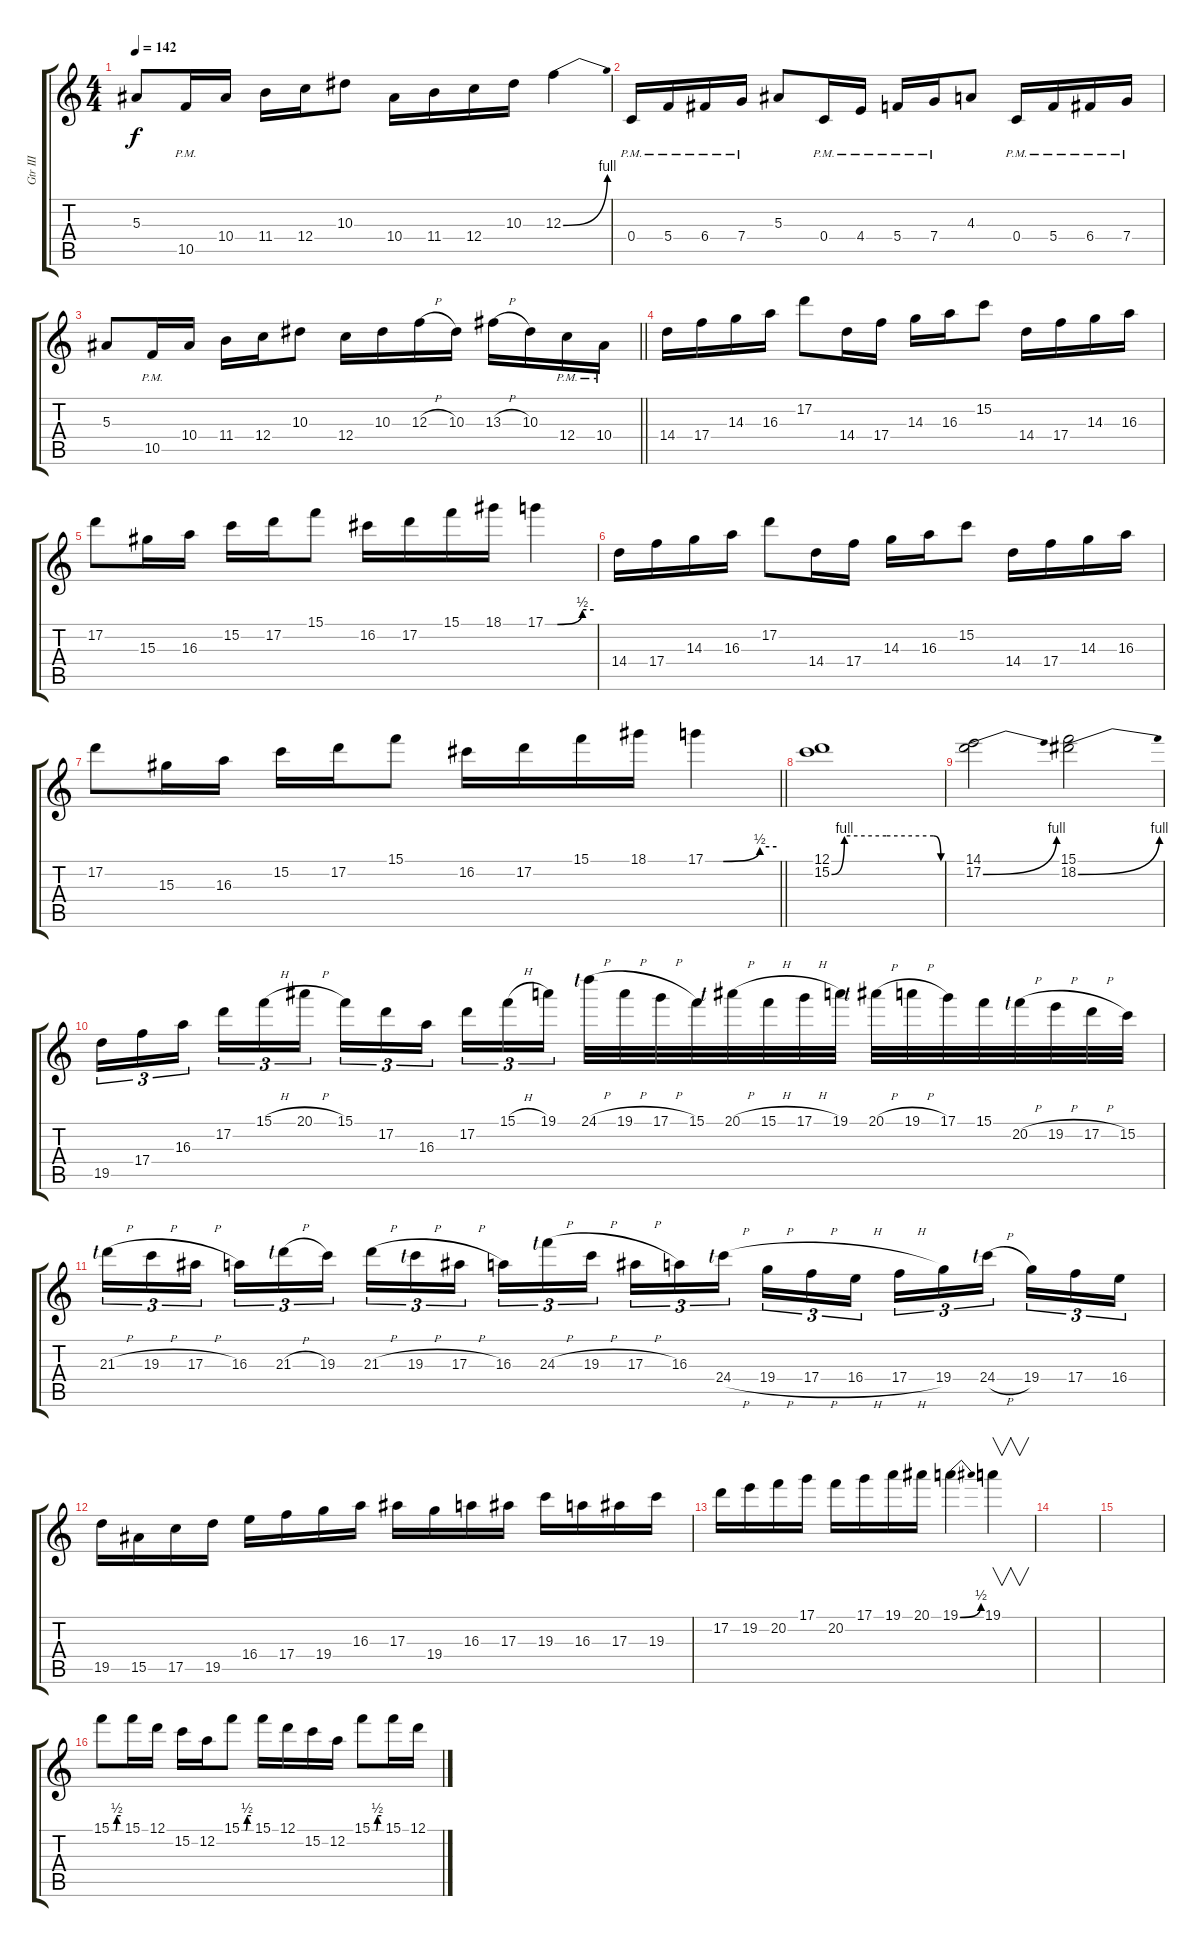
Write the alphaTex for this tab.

\track ("Gtr III" "Gtr III") {instrument overdrivenguitar}
\staff {score tabs}
\tuning (D4 A3 F3 C3 G2 C2) {hide}
\ts (4 4)
\tempo 142
\clef g2
\ks c
5.3.8{dy f} 10.5{pm}.16 10.4.16 11.4.16 12.4.16 10.3.8 10.4.16 11.4.16 12.4.16 10.3.16 12.3{be (bend 0 0 60 4)}.4 |
0.4{pm}.16 5.4{pm}.16 6.4{pm}.16 7.4{pm}.16 5.3.8 0.4{pm}.16 4.4{pm}.16 5.4{pm}.16 7.4{pm}.16 4.3.8 0.4{pm}.16 5.4{pm}.16 6.4{pm}.16 7.4{pm}.16 |
\barLineRight lightlight
5.3.8 10.5{pm}.16 10.4.16 11.4.16 12.4.16 10.3.8 12.4.16 10.3.16 12.3{h}.16 10.3.16 13.3{h}.16 10.3.16 12.4{pm}.16 10.4{pm}.16 |
14.4.16 17.4.16 14.3.16 16.3.16 17.2.8 14.4.16 17.4.16 14.3.16 16.3.16 15.2.8 14.4.16 17.4.16 14.3.16 16.3.16 |
17.2.8 15.3.16 16.3.16 15.2.16 17.2.16 15.1.8 16.2.16 17.2.16 15.1.16 18.1.16 17.1{be (custom 0 0 15 0 46 2 60 2)}.4 |
14.4.16 17.4.16 14.3.16 16.3.16 17.2.8 14.4.16 17.4.16 14.3.16 16.3.16 15.2.8 14.4.16 17.4.16 14.3.16 16.3.16 |
\barLineRight lightlight
17.2.8 15.3.16 16.3.16 15.2.16 17.2.16 15.1.8 16.2.16 17.2.16 15.1.16 18.1.16 17.1{be (custom 0 0 15 0 46 2 60 2)}.4 |
(12.1 15.2{be (custom 0 0 7 4 30 4 56 4 60 0)}).1 |
(14.1 17.2{be (bend 0 0 60 4)}).2 (15.1 18.2{be (bend 0 0 60 4)}).2 |
19.5.16{tu (3 2)} 17.4.16{tu (3 2)} 16.3.16{tu (3 2)} 17.2.16{tu (3 2)} 15.1{h}.16{tu (3 2)} 20.1{h}.16{tu (3 2)} 15.1.16{tu (3 2)} 17.2.16{tu (3 2)} 16.3.16{tu (3 2)} 17.2.16{tu (3 2)} 15.1{h}.16{tu (3 2)} 19.1.16{tu (3 2)} 24.1{h lf 1}.32 19.1{h}.32 17.1{h}.32 15.1.32 20.1{h lf 1}.32 15.1{h}.32 17.1{h}.32 19.1.32 20.1{h lf 1}.32 19.1{h}.32 17.1.32 15.1.32 20.2{h lf 1}.32 19.2{h}.32 17.2{h}.32 15.2.32 |
21.3{h lf 1}.16{tu (3 2)} 19.3{h}.16{tu (3 2)} 17.3{h}.16{tu (3 2)} 16.3.16{tu (3 2)} 21.3{h lf 1}.16{tu (3 2)} 19.3.16{tu (3 2)} 21.3{h}.16{tu (3 2)} 19.3{h lf 1}.16{tu (3 2)} 17.3{h}.16{tu (3 2)} 16.3.16{tu (3 2)} 24.3{h lf 1}.16{tu (3 2)} 19.3{h}.16{tu (3 2)} 17.3{h}.16{tu (3 2)} 16.3.16{tu (3 2)} 24.4{h lf 1}.16{tu (3 2)} 19.4{h}.16{tu (3 2)} 17.4{h}.16{tu (3 2)} 16.4{h}.16{tu (3 2)} 17.4{h}.16{tu (3 2)} 19.4.16{tu (3 2)} 24.4{h lf 1}.16{tu (3 2)} 19.4.16{tu (3 2)} 17.4.16{tu (3 2)} 16.4.16{tu (3 2)} |
19.5.16 15.5.16 17.5.16 19.5.16 16.4.16 17.4.16 19.4.16 16.3.16 17.3.16 19.4.16 16.3.16 17.3.16 19.3.16 16.3.16 17.3.16 19.3.16 |
17.2.16 19.2.16 20.2.16 17.1.16 20.2.16 17.1.16 19.1.16 20.1.16 19.1{be (bend 0 0 60 2)}.4 19.1.4{v} |
|
|
15.1{be (custom 0 0 26 0 35 2 60 2)}.8 15.1.16 12.1.16 15.2.16 12.2.16 15.1{be (custom 0 0 25 0 35 2 60 2)}.8 15.1.16 12.1.16 15.2.16 12.2.16 15.1{be (custom 0 0 25 0 35 2 60 2)}.8 15.1.16 12.1.16
